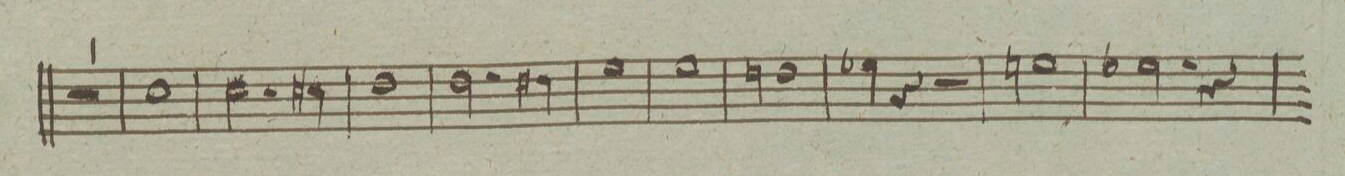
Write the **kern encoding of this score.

**kern	**dynam
*I"Corno. Secundo in F	*
*clefG2	*
*k[]	*
*met(c|)	*
*M2/2	*
1r	.
=165	=165
1f	.
=166	=166
2.f\	.
4f#X\	.
=167	=167
1g	.
=168	=168
2.g\	.
4g#X\	.
=169	=169
1a	.
=170	=170
1a	.
=171	=171
1g	.
=172	=172
4a-X\	.
4r	.
2r	.
=173	=173
1an/	.
=174	=174
2.a-X\	.
4r	.
=175	=175
*-	*-
